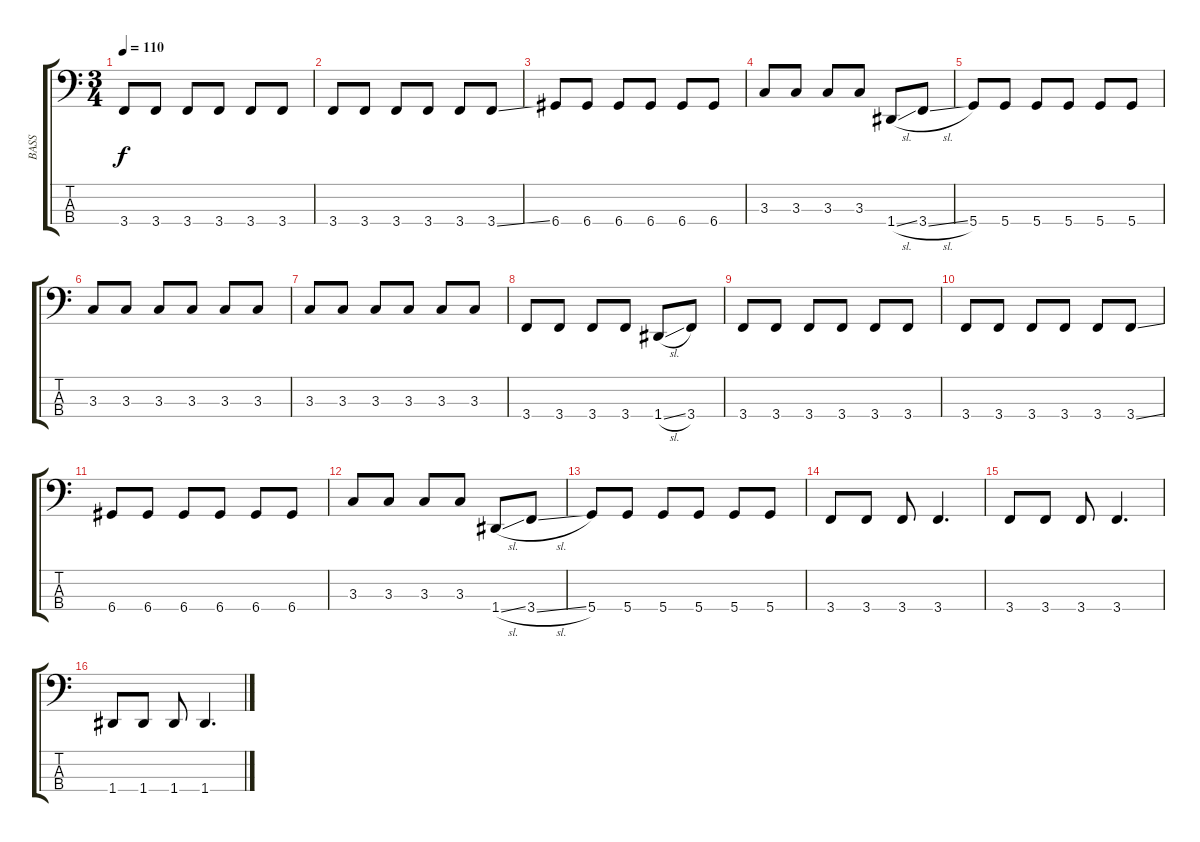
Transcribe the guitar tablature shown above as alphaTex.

\track ("BASS" "BASS") {instrument electricbassfinger}
\staff {score tabs}
\tuning (G2 D2 A1 D1) {hide}
\ts (3 4)
\tempo 110
\clef f4
\ks c
3.4.8{dy f} 3.4.8 3.4.8 3.4.8 3.4.8 3.4.8 |
3.4.8 3.4.8 3.4.8 3.4.8 3.4.8 3.4{ss}.8 |
6.4.8 6.4.8 6.4.8 6.4.8 6.4.8 6.4.8 |
3.3.8 3.3.8 3.3.8 3.3.8 1.4{sl}.8 3.4{sl}.8 |
5.4.8 5.4.8 5.4.8 5.4.8 5.4.8 5.4.8 |
3.3.8 3.3.8 3.3.8 3.3.8 3.3.8 3.3.8 |
3.3.8 3.3.8 3.3.8 3.3.8 3.3.8 3.3.8 |
3.4.8 3.4.8 3.4.8 3.4.8 1.4{sl}.8 3.4.8 |
3.4.8 3.4.8 3.4.8 3.4.8 3.4.8 3.4.8 |
3.4.8 3.4.8 3.4.8 3.4.8 3.4.8 3.4{ss}.8 |
6.4.8 6.4.8 6.4.8 6.4.8 6.4.8 6.4.8 |
3.3.8 3.3.8 3.3.8 3.3.8 1.4{sl}.8 3.4{sl}.8 |
5.4.8 5.4.8 5.4.8 5.4.8 5.4.8 5.4.8 |
3.4.8 3.4.8 3.4.8 3.4.4{d} |
3.4.8 3.4.8 3.4.8 3.4.4{d} |
1.4.8 1.4.8 1.4.8 1.4.4{d}
